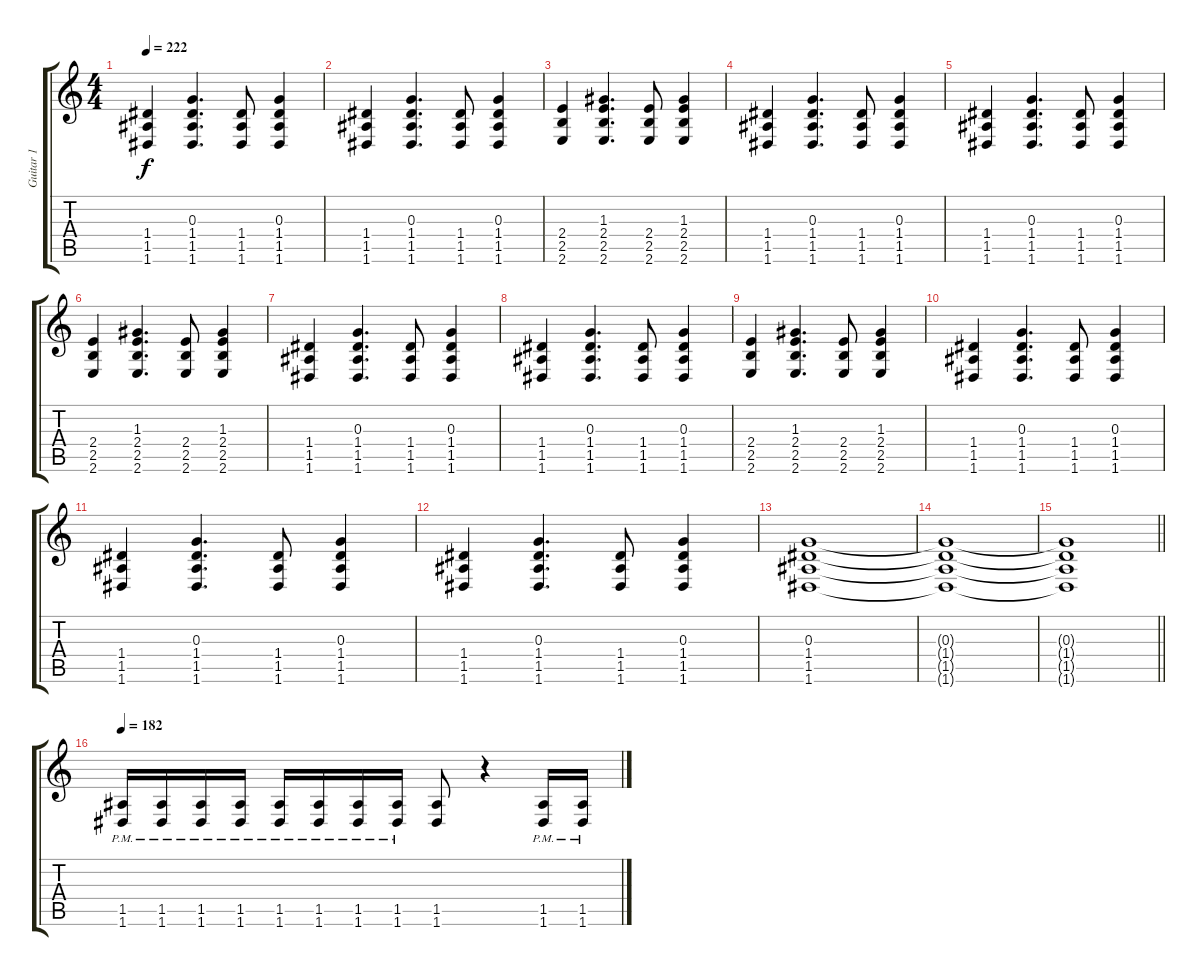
\track ("Guitar 1" "Guitar 1") {instrument distortionguitar}
\staff {score tabs}
\tuning (E4 B3 G3 D3 A2 D2) {hide}
\ts (4 4)
\section ("" "")
\tempo 222
\clef g2
\ks c
(1.4 1.5 1.6).4{dy f} (0.3 1.4 1.5 1.6).4{d} (1.4 1.5 1.6).8 (0.3 1.4 1.5 1.6).4 |
(1.4 1.5 1.6).4 (0.3 1.4 1.5 1.6).4{d} (1.4 1.5 1.6).8 (0.3 1.4 1.5 1.6).4 |
(2.4 2.5 2.6).4 (1.3 2.4 2.5 2.6).4{d} (2.4 2.5 2.6).8 (1.3 2.4 2.5 2.6).4 |
(1.4 1.5 1.6).4 (0.3 1.4 1.5 1.6).4{d} (1.4 1.5 1.6).8 (0.3 1.4 1.5 1.6).4 |
(1.4 1.5 1.6).4 (0.3 1.4 1.5 1.6).4{d} (1.4 1.5 1.6).8 (0.3 1.4 1.5 1.6).4 |
(2.4 2.5 2.6).4 (1.3 2.4 2.5 2.6).4{d} (2.4 2.5 2.6).8 (1.3 2.4 2.5 2.6).4 |
(1.4 1.5 1.6).4 (0.3 1.4 1.5 1.6).4{d} (1.4 1.5 1.6).8 (0.3 1.4 1.5 1.6).4 |
(1.4 1.5 1.6).4 (0.3 1.4 1.5 1.6).4{d} (1.4 1.5 1.6).8 (0.3 1.4 1.5 1.6).4 |
(2.4 2.5 2.6).4 (1.3 2.4 2.5 2.6).4{d} (2.4 2.5 2.6).8 (1.3 2.4 2.5 2.6).4 |
(1.4 1.5 1.6).4 (0.3 1.4 1.5 1.6).4{d} (1.4 1.5 1.6).8 (0.3 1.4 1.5 1.6).4 |
(1.4 1.5 1.6).4 (0.3 1.4 1.5 1.6).4{d} (1.4 1.5 1.6).8 (0.3 1.4 1.5 1.6).4 |
(1.4 1.5 1.6).4 (0.3 1.4 1.5 1.6).4{d} (1.4 1.5 1.6).8 (0.3 1.4 1.5 1.6).4 |
(0.3 1.4 1.5 1.6).1 |
(0.3{t} 1.4{t} 1.5{t} 1.6{t}).1 |
\barLineRight lightlight
(0.3{t} 1.4{t} 1.5{t} 1.6{t}).1 |
\section ("" "")
\tempo 182
(1.5{pm} 1.6{pm}).16{volume 16 balance 2 instrument distortionguitar} (1.5{pm} 1.6{pm}).16 (1.5{pm} 1.6{pm}).16 (1.5{pm} 1.6{pm}).16 (1.5{pm} 1.6{pm}).16 (1.5{pm} 1.6{pm}).16 (1.5{pm} 1.6{pm}).16 (1.5{pm} 1.6{pm}).16 (1.5 1.6).8 r.4 (1.5{pm} 1.6{pm}).16 (1.5{pm} 1.6{pm}).16
